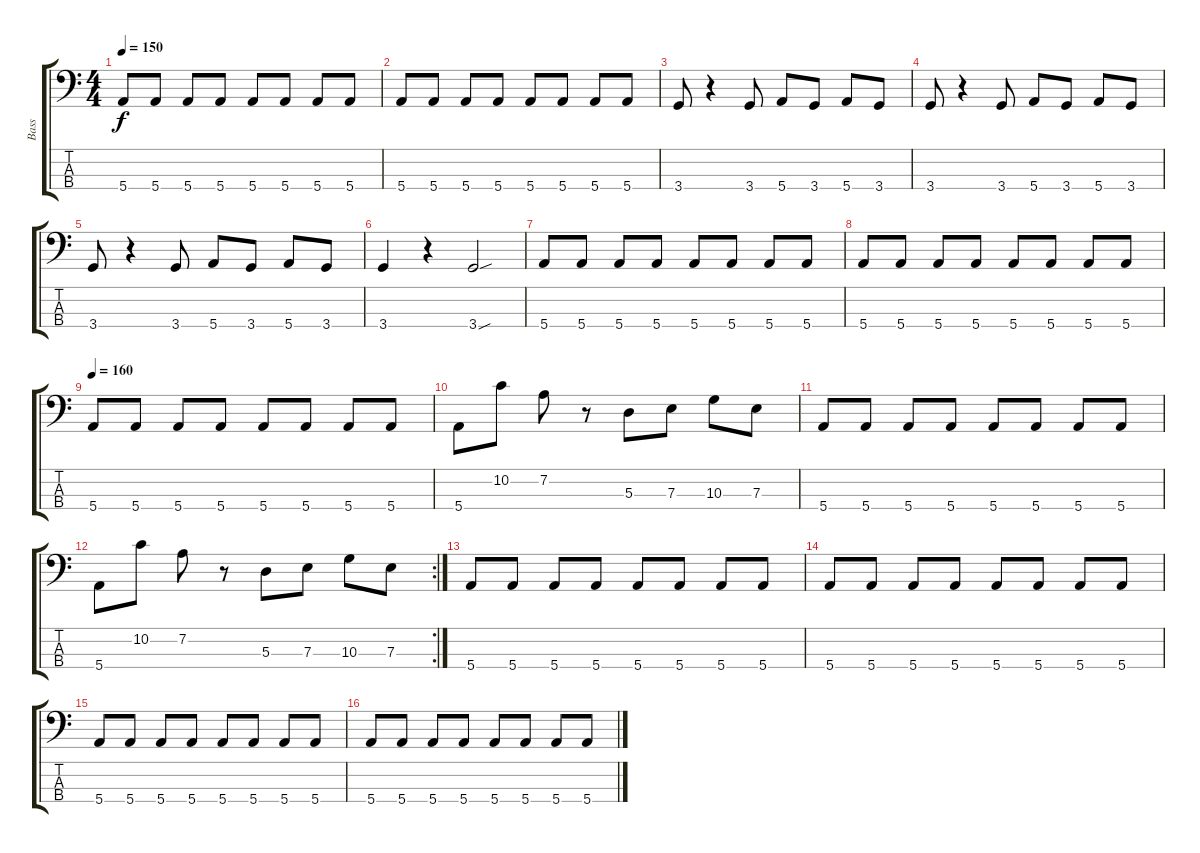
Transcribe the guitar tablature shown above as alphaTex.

\track ("Bass" "Bass") {instrument electricbasspick}
\staff {score tabs}
\tuning (G2 D2 A1 E1) {hide}
\ts (4 4)
\tempo 150
\clef f4
\ks c
5.4.8{dy f} 5.4.8 5.4.8 5.4.8 5.4.8 5.4.8 5.4.8 5.4.8 |
5.4.8 5.4.8 5.4.8 5.4.8 5.4.8 5.4.8 5.4.8 5.4.8 |
3.4.8 r.4 3.4.8 5.4.8 3.4.8 5.4.8 3.4.8 |
3.4.8 r.4 3.4.8 5.4.8 3.4.8 5.4.8 3.4.8 |
3.4.8 r.4 3.4.8 5.4.8 3.4.8 5.4.8 3.4.8 |
3.4.4 r.4 3.4{sou}.2 |
5.4.8 5.4.8 5.4.8 5.4.8 5.4.8 5.4.8 5.4.8 5.4.8 |
5.4.8 5.4.8 5.4.8 5.4.8 5.4.8 5.4.8 5.4.8 5.4.8 |
\tempo 160
5.4.8 5.4.8 5.4.8 5.4.8 5.4.8 5.4.8 5.4.8 5.4.8 |
5.4.8 10.2.8 7.2.8 r.8 5.3.8 7.3.8 10.3.8 7.3.8 |
5.4.8 5.4.8 5.4.8 5.4.8 5.4.8 5.4.8 5.4.8 5.4.8 |
\rc 2
5.4.8 10.2.8 7.2.8 r.8 5.3.8 7.3.8 10.3.8 7.3.8 |
5.4.8 5.4.8 5.4.8 5.4.8 5.4.8 5.4.8 5.4.8 5.4.8 |
5.4.8 5.4.8 5.4.8 5.4.8 5.4.8 5.4.8 5.4.8 5.4.8 |
5.4.8 5.4.8 5.4.8 5.4.8 5.4.8 5.4.8 5.4.8 5.4.8 |
5.4.8 5.4.8 5.4.8 5.4.8 5.4.8 5.4.8 5.4.8 5.4.8
